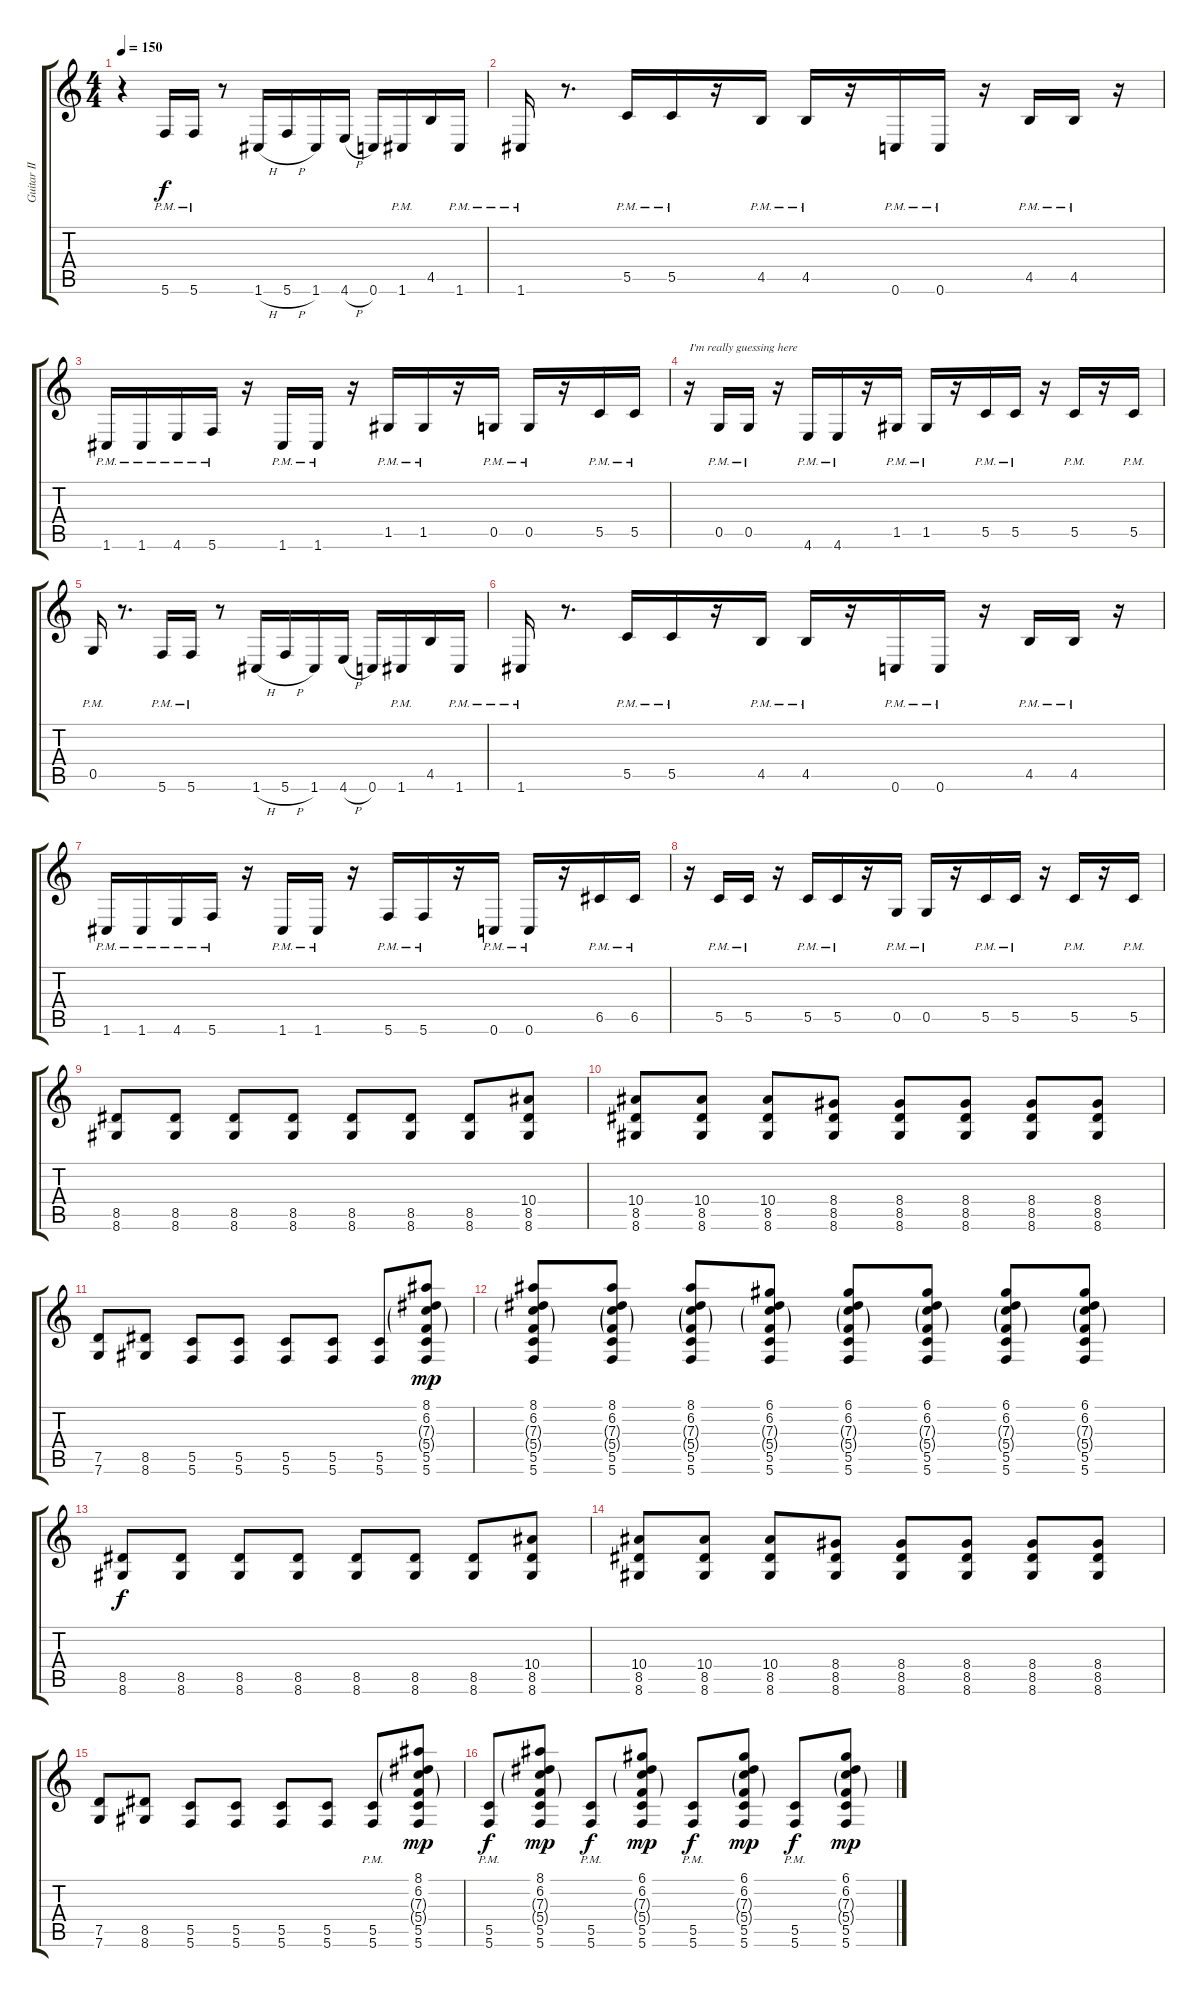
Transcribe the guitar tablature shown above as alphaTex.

\track ("Guitar II" "Guitar II") {instrument distortionguitar}
\staff {score tabs}
\tuning (D4 A3 F3 C3 G2 C2) {hide}
\ts (4 4)
\tempo 150
\clef g2
\ks c
r.4{dy f} 5.6{pm}.16 5.6{pm}.16 r.8 1.6{h}.16 5.6{h}.16 1.6.16 4.6{h}.16 0.6.16 1.6{pm}.16 4.5.16 1.6{pm}.16 |
1.6{pm}.16 r.8{d} 5.5{pm}.16 5.5{pm}.16 r.16 4.5{pm}.16 4.5{pm}.16 r.16 0.6{pm}.16 0.6{pm}.16 r.16 4.5{pm}.16 4.5{pm}.16 r.16 |
1.6{pm}.16 1.6{pm}.16 4.6{pm}.16 5.6{pm}.16 r.16 1.6{pm}.16 1.6{pm}.16 r.16 1.5{pm}.16 1.5{pm}.16 r.16 0.5{pm}.16 0.5{pm}.16 r.16 5.5{pm}.16 5.5{pm}.16 |
r.16{txt "I'm really guessing here"} 0.5{pm}.16 0.5{pm}.16 r.16 4.6{pm}.16 4.6{pm}.16 r.16 1.5{pm}.16 1.5{pm}.16 r.16 5.5{pm}.16 5.5{pm}.16 r.16 5.5{pm}.16 r.16 5.5{pm}.16 |
0.5{pm}.16 r.8{d} 5.6{pm}.16 5.6{pm}.16 r.8 1.6{h}.16 5.6{h}.16 1.6.16 4.6{h}.16 0.6.16 1.6{pm}.16 4.5.16 1.6{pm}.16 |
1.6{pm}.16 r.8{d} 5.5{pm}.16 5.5{pm}.16 r.16 4.5{pm}.16 4.5{pm}.16 r.16 0.6{pm}.16 0.6{pm}.16 r.16 4.5{pm}.16 4.5{pm}.16 r.16 |
1.6{pm}.16 1.6{pm}.16 4.6{pm}.16 5.6{pm}.16 r.16 1.6{pm}.16 1.6{pm}.16 r.16 5.6{pm}.16 5.6{pm}.16 r.16 0.6{pm}.16 0.6{pm}.16 r.16 6.5{pm}.16 6.5{pm}.16 |
r.16 5.5{pm}.16 5.5{pm}.16 r.16 5.5{pm}.16 5.5{pm}.16 r.16 0.5{pm}.16 0.5{pm}.16 r.16 5.5{pm}.16 5.5{pm}.16 r.16 5.5{pm}.16 r.16 5.5{pm}.16 |
(8.5 8.6).8 (8.5 8.6).8 (8.5 8.6).8 (8.5 8.6).8 (8.5 8.6).8 (8.5 8.6).8 (8.5 8.6).8 (10.4 8.5 8.6).8 |
(10.4 8.5 8.6).8 (10.4 8.5 8.6).8 (10.4 8.5 8.6).8 (8.4 8.5 8.6).8 (8.4 8.5 8.6).8 (8.4 8.5 8.6).8 (8.4 8.5 8.6).8 (8.4 8.5 8.6).8 |
(7.5 7.6).8 (8.5 8.6).8 (5.5 5.6).8 (5.5 5.6).8 (5.5 5.6).8 (5.5 5.6).8 (5.5 5.6).8 (8.1 6.2 7.3{g} 5.4{g} 5.5 5.6).8{dy mp} |
(8.1 6.2 7.3{g} 5.4{g} 5.5 5.6).8 (8.1 6.2 7.3{g} 5.4{g} 5.5 5.6).8 (8.1 6.2 7.3{g} 5.4{g} 5.5 5.6).8 (6.1 6.2 7.3{g} 5.4{g} 5.5 5.6).8 (6.1 6.2 7.3{g} 5.4{g} 5.5 5.6).8 (6.1 6.2 7.3{g} 5.4{g} 5.5 5.6).8 (6.1 6.2 7.3{g} 5.4{g} 5.5 5.6).8 (6.1 6.2 7.3{g} 5.4{g} 5.5 5.6).8 |
(8.5 8.6).8{dy f} (8.5 8.6).8 (8.5 8.6).8 (8.5 8.6).8 (8.5 8.6).8 (8.5 8.6).8 (8.5 8.6).8 (10.4 8.5 8.6).8 |
(10.4 8.5 8.6).8 (10.4 8.5 8.6).8 (10.4 8.5 8.6).8 (8.4 8.5 8.6).8 (8.4 8.5 8.6).8 (8.4 8.5 8.6).8 (8.4 8.5 8.6).8 (8.4 8.5 8.6).8 |
(7.5 7.6).8 (8.5 8.6).8 (5.5 5.6).8 (5.5 5.6).8 (5.5 5.6).8 (5.5 5.6).8 (5.5{pm} 5.6{pm}).8 (8.1 6.2 7.3{g} 5.4{g} 5.5 5.6).8{dy mp} |
(5.5{pm} 5.6{pm}).8{dy f} (8.1 6.2 7.3{g} 5.4{g} 5.5 5.6).8{dy mp} (5.5{pm} 5.6{pm}).8{dy f} (6.1 6.2 7.3{g} 5.4{g} 5.5 5.6).8{dy mp} (5.5{pm} 5.6{pm}).8{dy f} (6.1 6.2 7.3{g} 5.4{g} 5.5 5.6).8{dy mp} (5.5{pm} 5.6{pm}).8{dy f} (6.1 6.2 7.3{g} 5.4{g} 5.5 5.6).8{dy mp}
